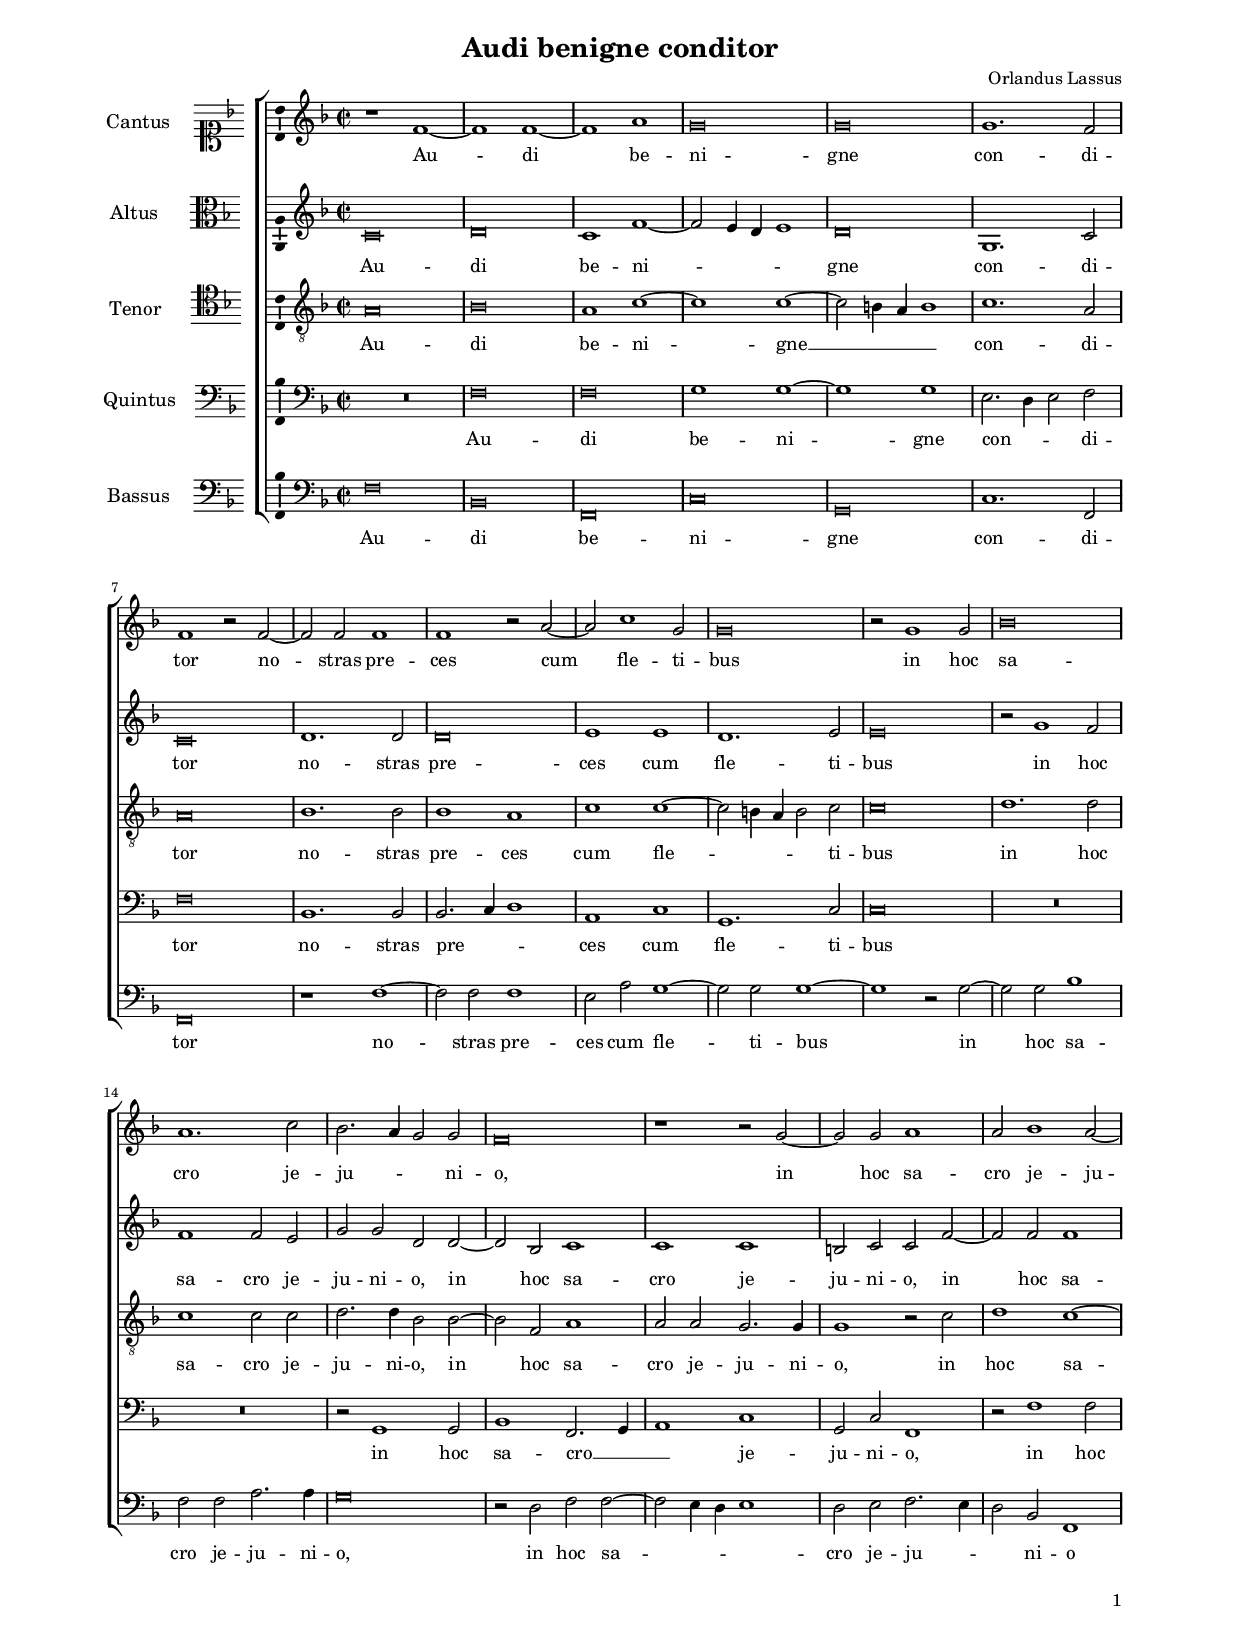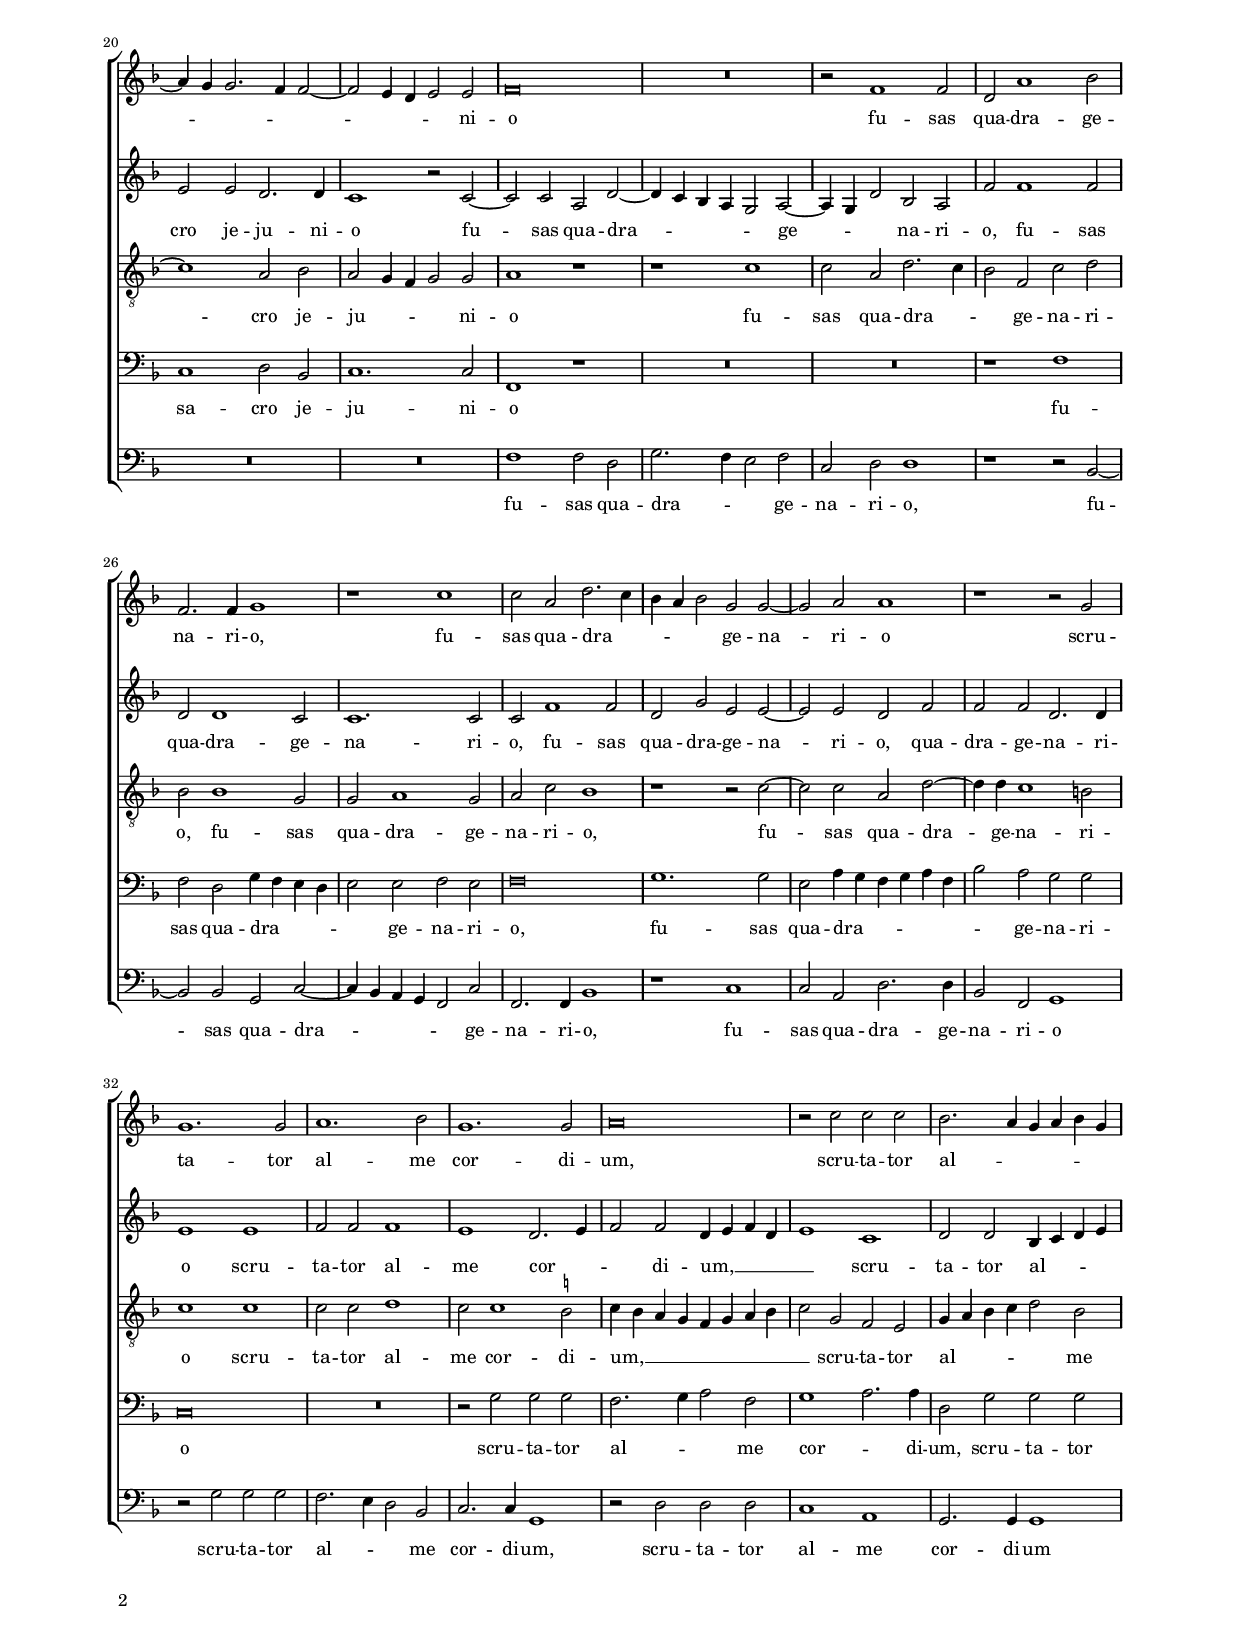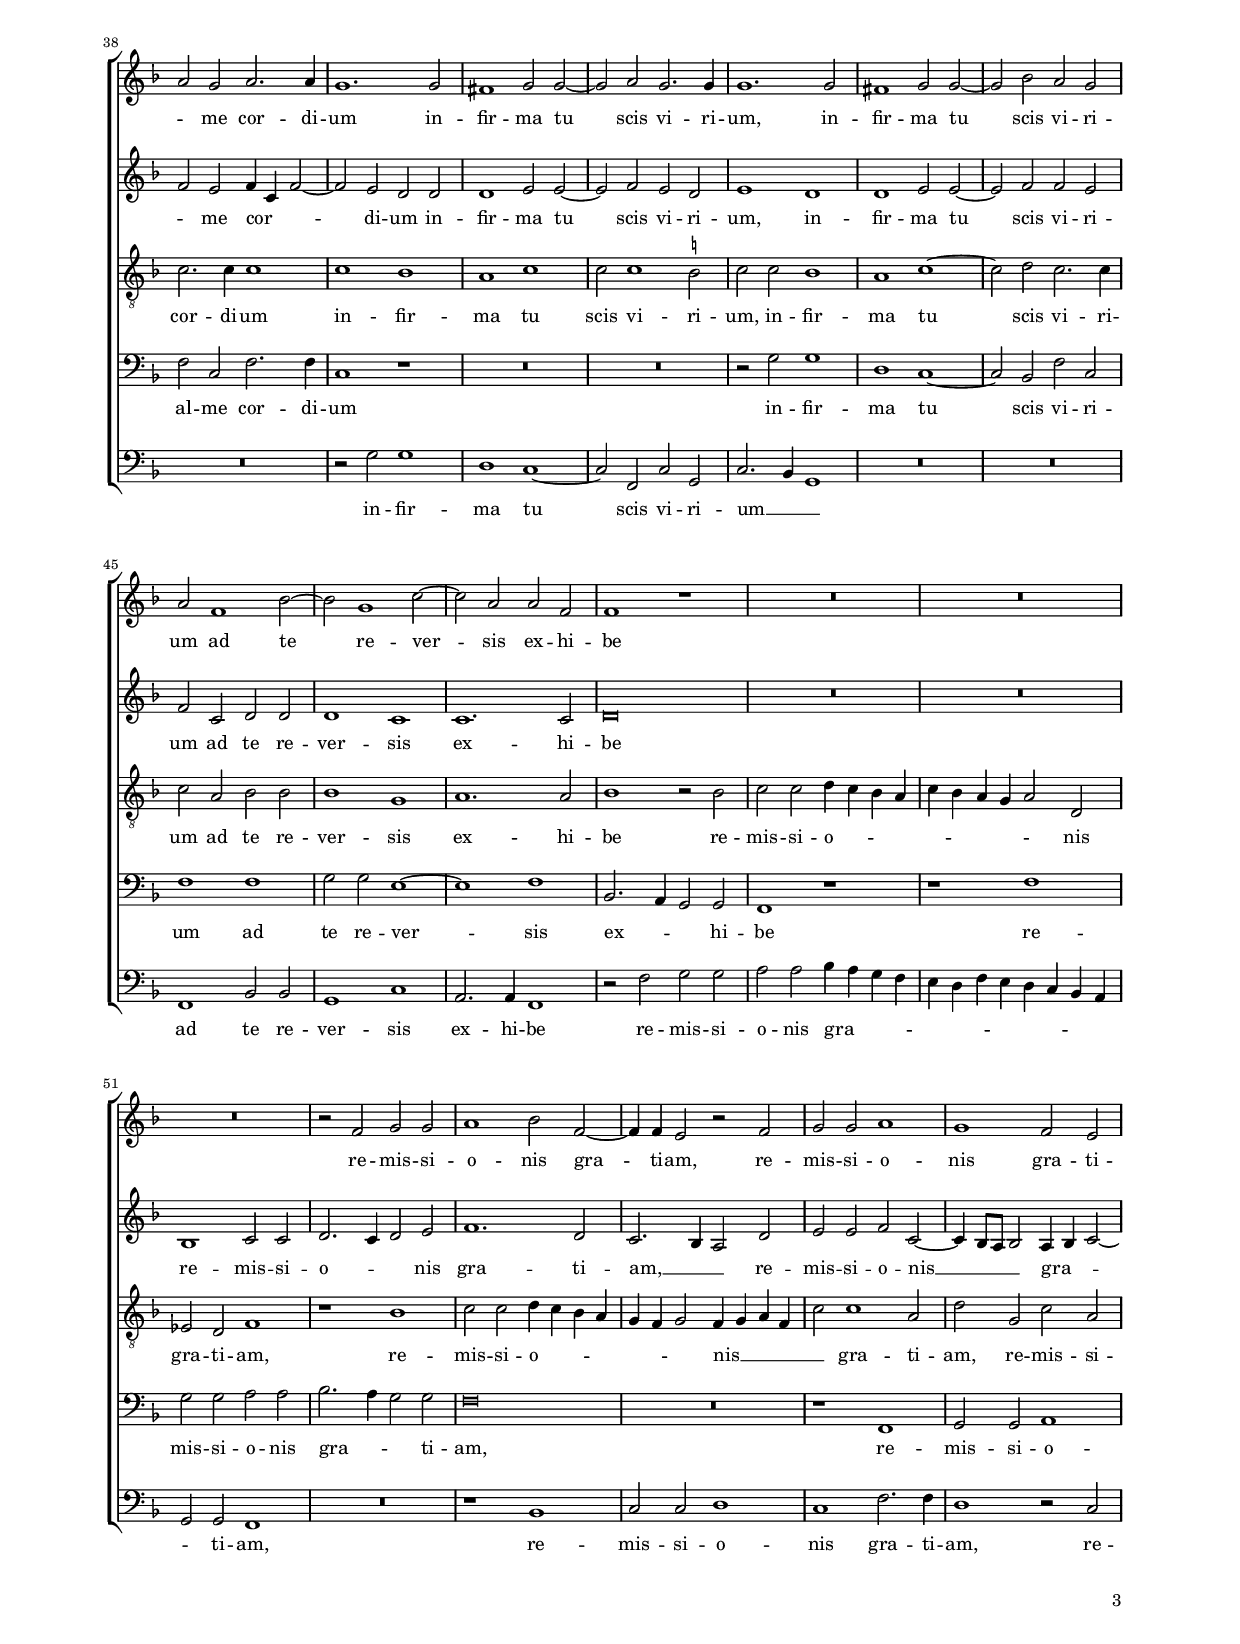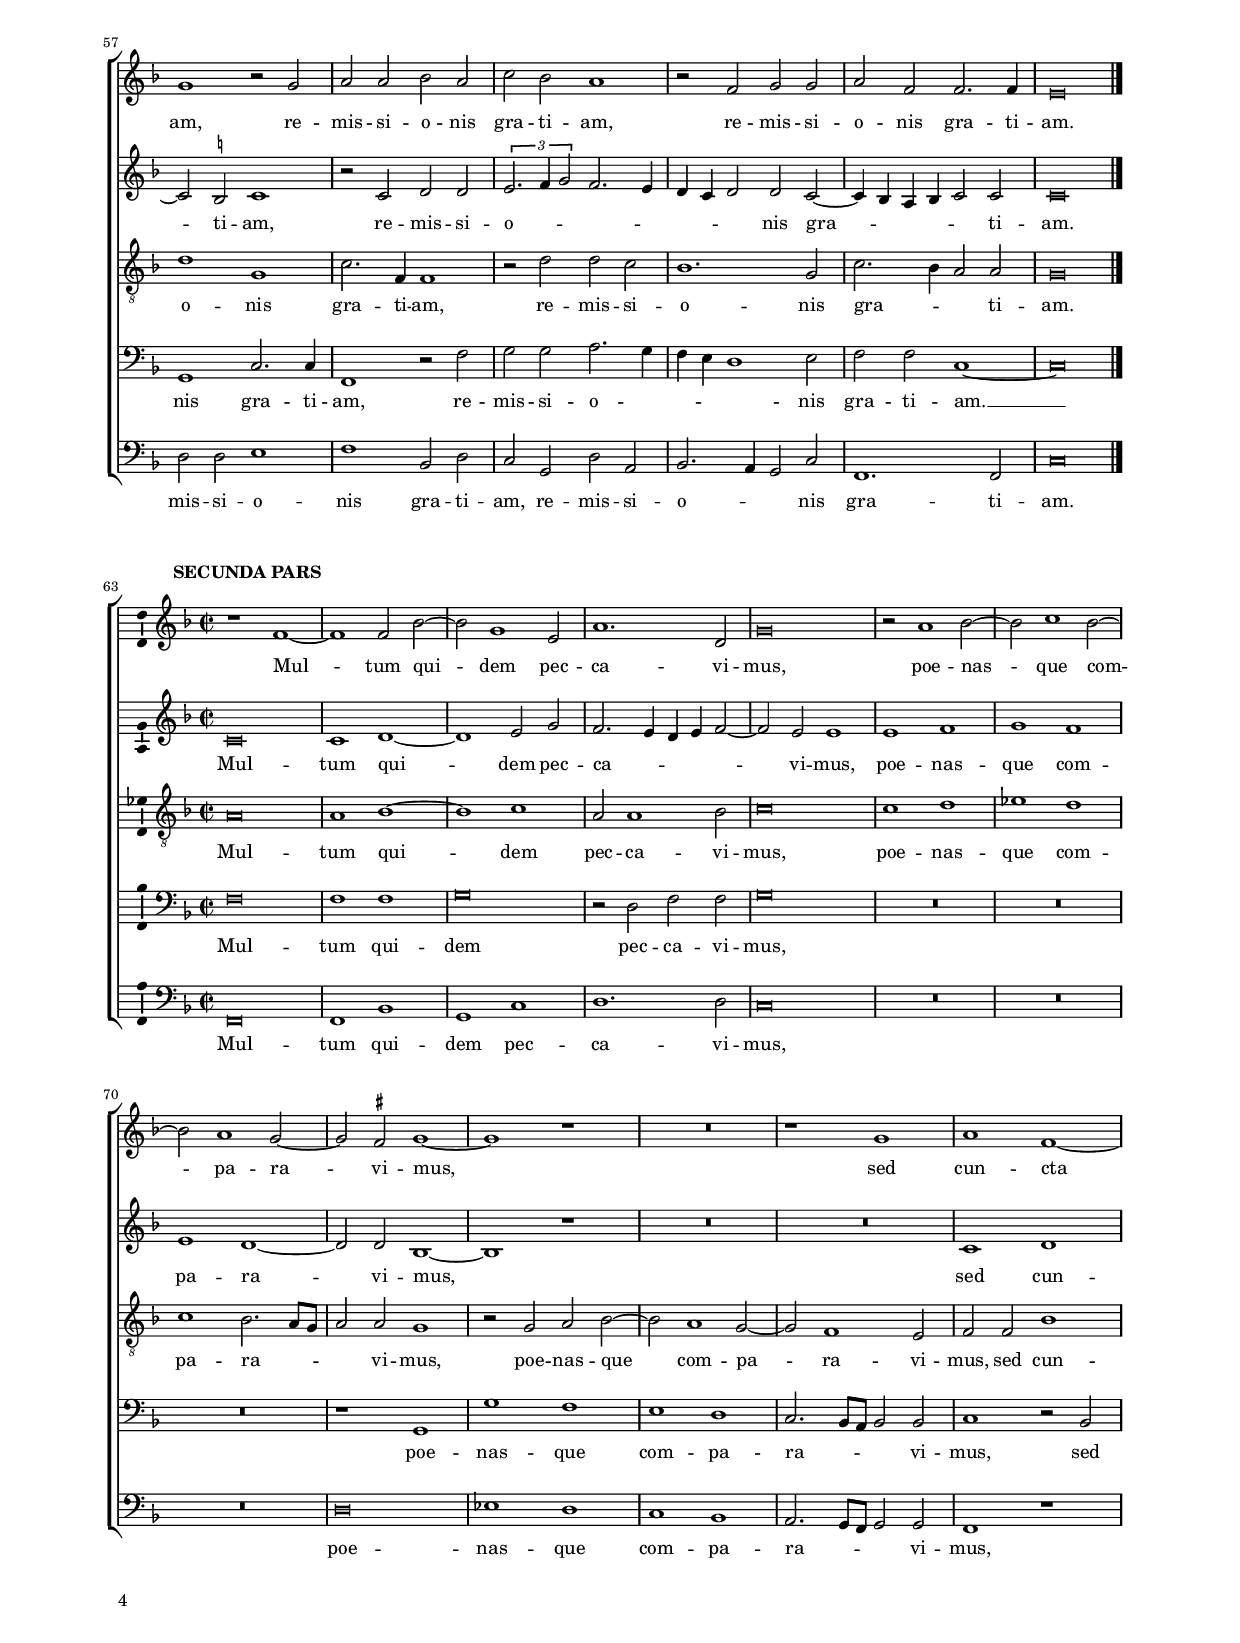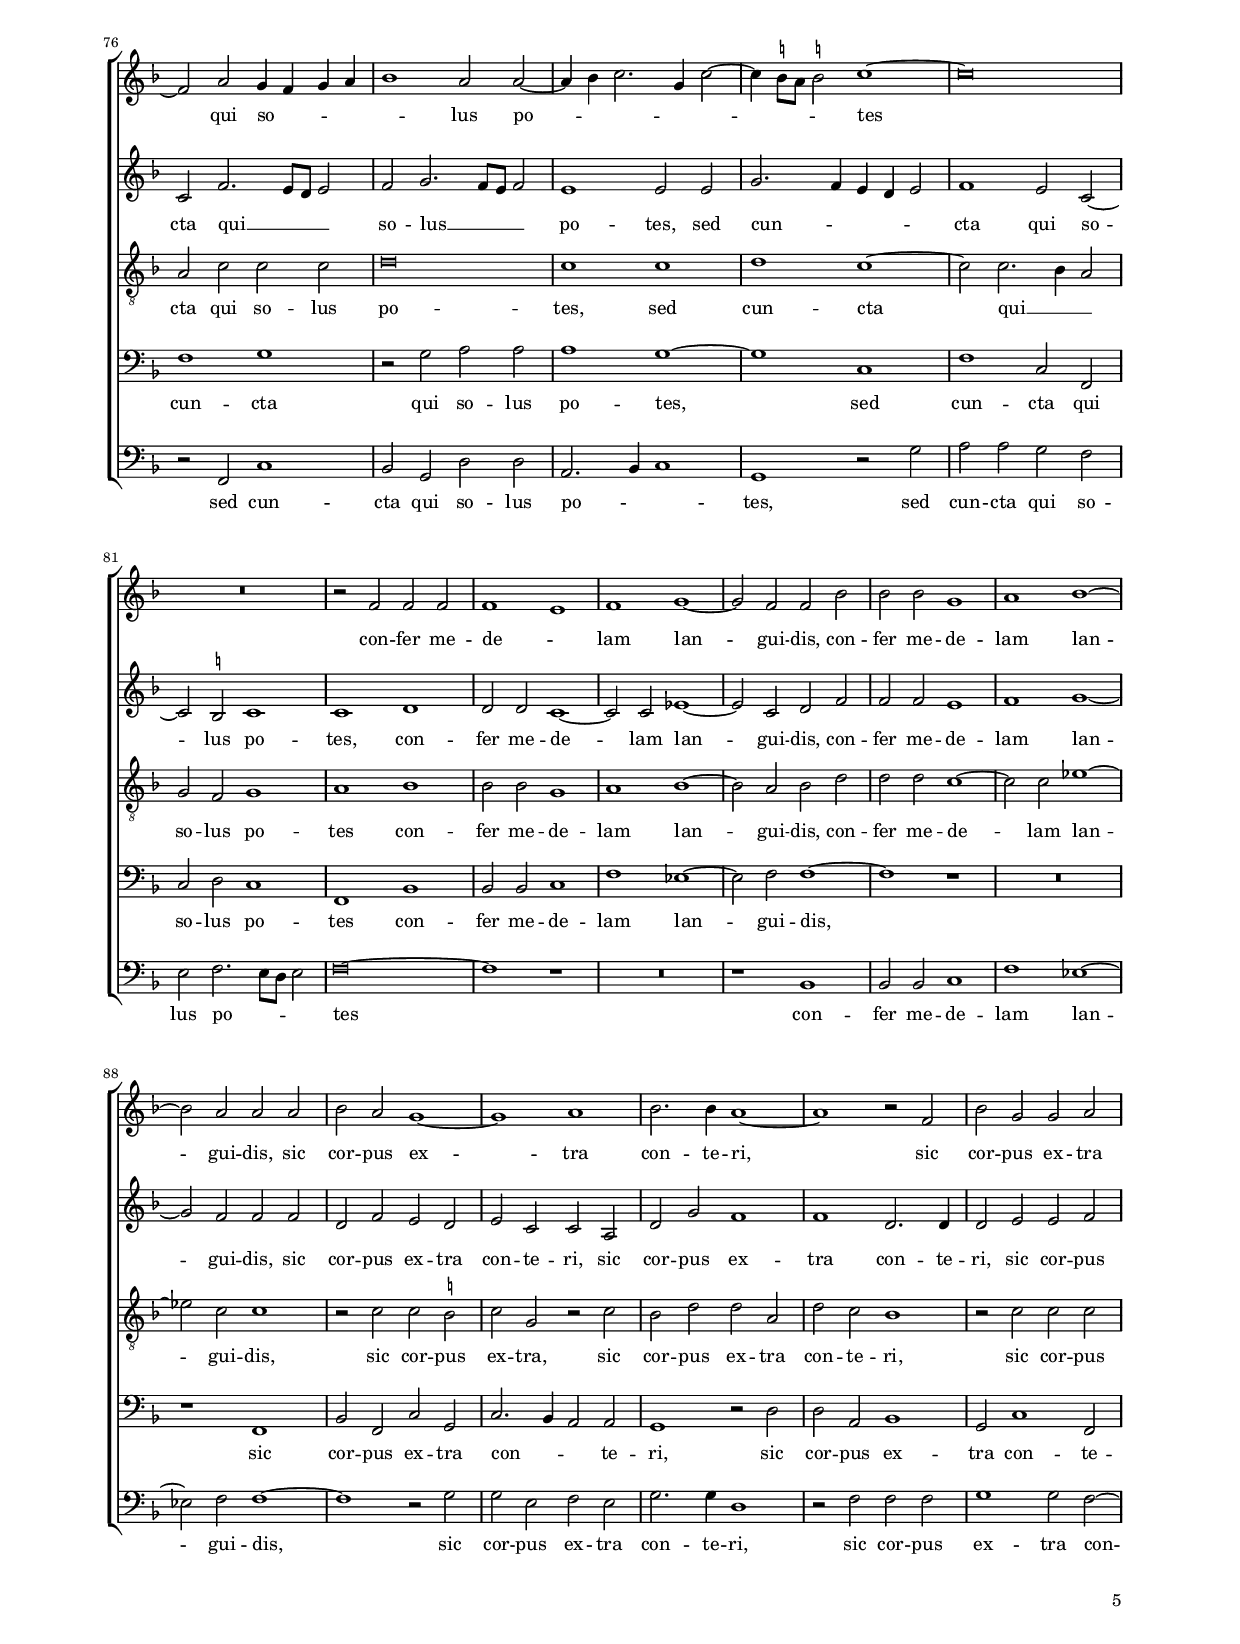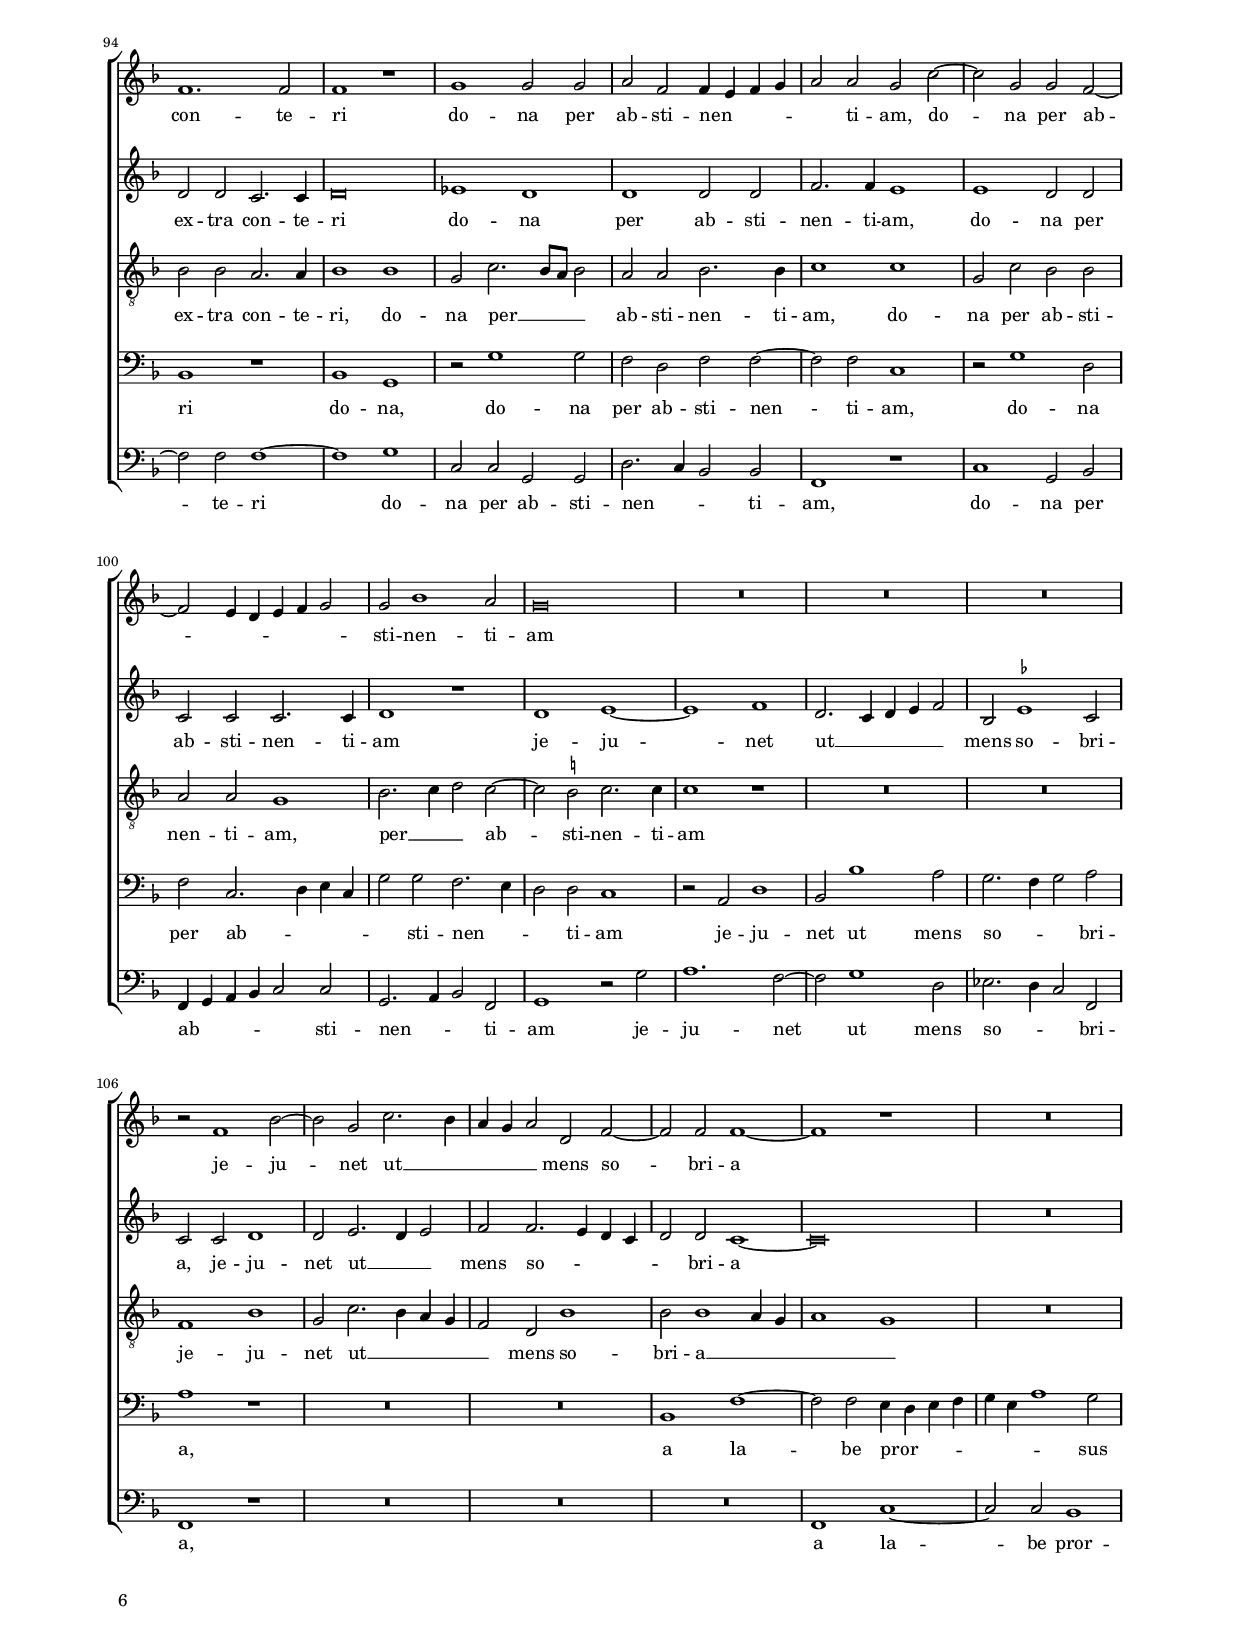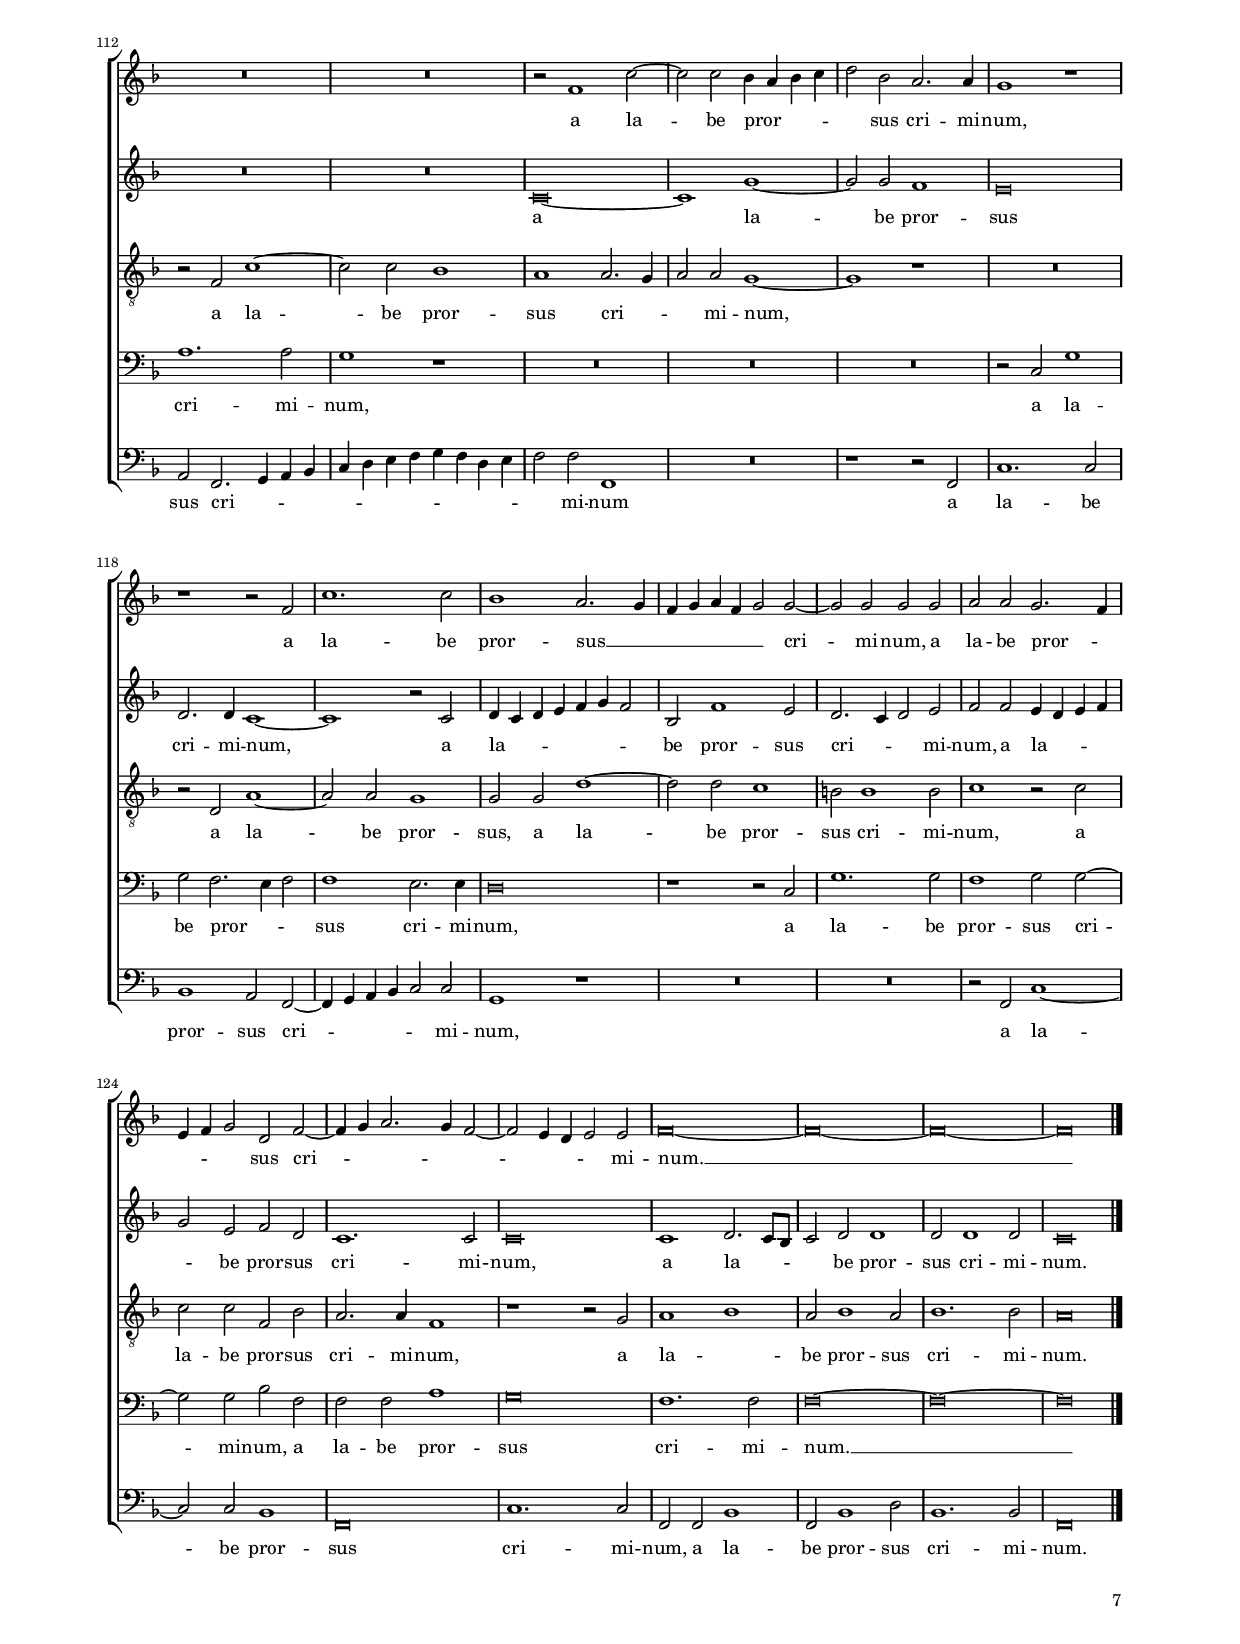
\header
{
  title="Audi benigne conditor"
  composer="Orlandus Lassus"
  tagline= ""
}

\version "2.24.3"
\include "deutsch.ly"
#(set-global-staff-size 15)
% #(set-default-paper-size "letter")
#(ly:set-option 'point-and-click #f)

	
	ficta = { \once \set suggestAccidentals = ##t }
	
	forget = #(define-music-function (music) (ly:music?) #{
		\accidentalStyle forget
		$music
		\accidentalStyle default
		#})
	

\paper
	{
	top-margin = 1.8 \cm
	bottom-margin = 1.2 \cm
	left-margin = 2 \cm
	right-margin = 2 \cm
	ragged-bottom = ##f
	ragged-last-bottom = ##f
	print-page-number = ##f
	score-system-spacing = #'((basic-distance . 16) (minimum-distance . 14) (padding . 5) (strechability . 150))
	system-system-spacing = #'((basic-distance . 16) (minimum-distance . 14) (padding . 5) (strechability . 150))
	oddFooterMarkup=\markup   \fill-line { "" \fromproperty #'page:page-number-string }
	evenFooterMarkup=\markup  \fill-line { \fromproperty #'page:page-number-string "" }
	last-bottom-spacing = #'((basic-distance . 12) (minimum-distance . 7) (padding . 4))
%	systems-per-page = 3
%	min-systems-per-page = 3
	}

global = {
	\key f \major
	\time 2/2 \set Score.measureLength = #(ly:make-moment 2/1)
	\skip 1*2*62 \bar "|."
	}
	

incipitcantus = \markup { \score {
	{
	\set Staff.instrumentName = \markup { \fontsize #1 "Cantus" }
	\key f \major
	\clef soprano
	s4 \bar ""
	}
	\layout  {
	raggedright = ##t
	indent = 1.8 \cm
	line-width = 2.5 \cm
	\context { \Staff \remove Time_signature_engraver }
	\override Staff.Clef.Y-extent = #'(0 . 0)
	}} \hspace #1 }
	  
	  
incipitaltus = \markup { \score {
	{
	\set Staff.instrumentName = \markup { \fontsize #1 "Altus" }
	\key f \major
	\clef alto
	s4 \bar ""
	}
	\layout  {
	raggedright = ##t
	indent = 1.8 \cm
	line-width = 2.5 \cm
	\context { \Staff \remove Time_signature_engraver }
	\override Staff.Clef.Y-extent = #'(0 . 0)
	}} \hspace #1 }


incipittenor = \markup { \score {
	{
	\set Staff.instrumentName = \markup { \fontsize #1 "Tenor" }
	\key f \major
	\clef tenor
	s4 \bar ""
	}
	\layout  {
	raggedright = ##t
	indent = 1.8 \cm
	line-width = 2.5 \cm
	\context { \Staff \remove Time_signature_engraver }
	\override Staff.Clef.Y-extent = #'(0 . 0)
	}} \hspace #1 }
	  
	  
incipitquintus = \markup { \score {
	{
	\set Staff.instrumentName = \markup { \fontsize #1 "Quintus" }
	\key f \major
	\clef bass
	s4 \bar ""
	}
	\layout  {
	raggedright = ##t
	indent = 1.8 \cm
	line-width = 2.5 \cm
	\context { \Staff \remove Time_signature_engraver }
	\override Staff.Clef.Y-extent = #'(0 . 0)
	}} \hspace #1 }
	  
	  
incipitbassus = \markup { \score {
	{
	\set Staff.instrumentName = \markup { \fontsize #1 "Bassus" }
	\key f \major
	\clef bass
	s4 \bar ""
	}
	\layout  {
	raggedright = ##t
	indent = 1.8 \cm
	line-width = 2.5 \cm
	\context { \Staff \remove Time_signature_engraver }
	\override Staff.Clef.Y-extent = #'(0 . 0)
	}} \hspace #1 }


cantus =  \relative c''
	{
	r1 f,~
	f1 f~
	f1 a
	g\breve
%5
	g\breve |
	g1. f2
	f1 r2 f~
	f2 f f1
	f1 r2 a~
%10
	a2 c1 g2 |
	g\breve
	r2 g1 g2
	b\breve
	a1. c2
%15
	b2. a4 g2 g |
	f\breve
	r1 r2 g~
	g2 g a1
	a2 b1 a2~
%20
	a4 g g2. f4 f2~ |
	f2 e4 d e2 e
	f\breve
	R\breve
	r2 f1 f2
%25
	d2 a'1 b2 |
	f2. f4 g1
	r1 c
	c2 a d2. c4
	b4 a b2 g g~
%30
	g2 a a1 |
	r1 r2 g
	g1. g2
	a1. b2
	g1. g2
%35
	a\breve |
	r2 c c c
	b2. a4 g a b g
	a2 g a2. a4
	g1. g2
%40
	fis1 g2 g~ |
	g2 a g2. g4
	g1. g2
	fis1 g2 g~
	g2 b a g
%45
	a2 f1 b2~ |
	b2 g1 c2~
	c2 a a f
	f1 r
	R\breve
%50
	R\breve |
	R\breve
	r2 f g g
	a1 b2 f~
	f4 f e2 r f
%55
	g2 g a1 |
	g1 f2 e
	g1 r2 g
	a2 a b a
	c2 b a1
%60
	r2 f g g |
	a2 f f2. f4
	e\breve |
	}


altus =  \relative c'
	{
	c\breve
	d\breve
	c1 f~
	f2 e4 d e1
%5
	d\breve |
	g,1. c2
	c\breve
	d1. d2
	d\breve
%10
	e1 e |
	d1. e2
	e\breve
	r2 g1 f2
	f1 f2 e
%15
	g2 g d d~ |
	d2 b c1
	c1 c
	h2 c c f~
	f2 f f1
%20
	e2 e d2. d4 |
	c1 r2 c~
	c2 c a d~
	d4 c b a g2 a~
	a4 g d'2 b a
%25
	f'2 f1 f2 |
	d2 d1 c2
	c1. c2
	c2 f1 f2
	d2 g e e~
%30
	e2 e d f |
	f2 f d2. d4
	e1 e
	f2 f f1
	e1 d2. e4
%35
	f2 f d4 e f d |
	e1 c
	d2 d b4 c d e
	f2 e f4 c f2~
	f2 e d d
%40
	d1 e2 e~ |
	e2 f e d
	e1 d
	d1 e2 e~
	e2 f f e
%45
	f2 c d d |
	d1 c
	c1. c2
	d\breve
	R\breve
%50
	R\breve |
	b1 c2 c
	d2. c4 d2 e
	f1. d2
	c2. b4 a2 d
%55
	e2 e f c~ |
	c4 b8 a b2 a4 b c2~
	c2 \ficta h c1
	r2 c d d
	\tuplet 3/2 { e2. f4 g2 } f2. e4
%60
	d4 c d2 d c~ |
	c4 b a b c2 c
	c\breve |
	}


tenor =  \relative c'
	{
	a\breve
	b\breve
	a1 c~
	c1 c~
%5
	c2 h4 a h1 |
	c1. a2
	a\breve
	b1. b2
	b1 a
%10
	c1 c~ |
	c2 h4 a h2 c
	c\breve
	d1. d2
	c1 c2 c
%15
	d2. d4 b2 b~ |
	b2 f a1
	a2 a g2. g4
	g1 r2 c
	d1 c~
%20
	c1 a2 b |
	a2 g4 f g2 g
	a1 r
	r1 c
	c2 a d2. c4
%25
	b2 f c' d |
	b2 b1 g2
	g2 a1 g2
	a2 c b1
	r1 r2 c~
%30
	c2 c a d~ |
	d4 d c1 h2
	c1 c
	c2 c d1
	c2 c1 \ficta h2
%35
	c4 b a g f g a b |
	c2 g f e
	g4 a b c d2 b
	c2. c4 c1
	c1 b
%40
	a1 c |
	c2 c1 \ficta h2
	c2 c b1
	a1 c~
	c2 d c2. c4
%45
	c2 a b b |
	b1 g
	a1. a2
	b1 r2 b
	c2 c d4 c b a
%50
	c4 b a g a2 d, |
	es2 d f1
	r1 b
	c2 c d4 c b a
	g4 f g2 f4 g a f
%55
	c'2 c1 a2 |
	d2 g, c a
	d1 g,
	c2. f,4 f1
	r2 d' d c
%60
	b1. g2 |
	c2. b4 a2 a
	g\breve |
	}


quintus  =  \relative c
	{
	R\breve
	f\breve
	f\breve
	g1 g~
%5
	g1 g |
	e2. d4 e2 f
	f\breve
	b,1. b2
	b2. c4 d1
%10
	a1 c |
	g1. c2
	c\breve
	R\breve
	R\breve
%15
	r2 g1 g2 |
	b1 f2. g4
	a1 c
	g2 c f,1
	r2 f'1 f2
%20
	c1 d2 b |
	c1. c2
	f,1 r
	R\breve
	R\breve
%25
	r1 f' |
	f2 d g4 f e d
	e2 e f e
	f\breve
	g1. g2
%30
	e2 a4 g f g a f |
	b2 a g g
	c,\breve
	R\breve
	r2 g' g g
%35
	f2. g4 a2 f |
	g1 a2. a4
	d,2 g g g
	f2 c f2. f4
	c1 r
%40
	R\breve |
	R\breve
	r2 g' g1
	d1 c~
	c2 b f' c
%45
	f1 f |
	g2 g e1~
	e1 f
	b,2. a4 g2 g
	f1 r
%50
	r1 f' |
	g2 g a a
	b2. a4 g2 g
	f\breve
	R\breve
%55
	r1 f, |
	g2 g a1
	g1 c2. c4
	f,1 r2 f'
	g2 g a2. g4
%60
	f4 e d1 e2 |
	f2 f c1~
	c\breve |
	}


bassus  =  \relative c
	{
	f\breve
	b,\breve
	f\breve
	c'\breve
%5
	g\breve |
	c1. f,2
	f\breve
	r1 f'~
	f2 f f1
%10
	e2 a g1~ |
	g2 g g1~
	g1 r2 g~
	g2 g b1
	f2 f a2. a4
%15
	g\breve |
	r2 d f f~
	f2 e4 d e1
	d2 e f2. e4
	d2 b f1
%20
	R\breve |
	R\breve
	f'1 f2 d
	g2. f4 e2 f
	c2 d d1
%25
	r1 r2 b~ |
	b2 b g c~
	c4 b a g f2 c'
	f,2. f4 b1
	r1 c
%30
	c2 a d2. d4 |
	b2 f g1
	r2 g' g g
	f2. e4 d2 b
	c2. c4 g1
%35
	r2 d' d d |
	c1 a
	g2. g4 g1
	R\breve
	r2 g' g1
%40
	d1 c~ |
	c2 f, c' g
	c2. b4 g1
	R\breve
	R\breve
%45
	f1 b2 b |
	g1 c
	a2. a4 f1
	r2 f' g g
	a2 a b4 a g f
%50
	e4 d f e d c b a |
	g2 g f1
	R\breve
	r1 b
	c2 c d1
%55
	c1 f2. f4 |
	d1 r2 c
	d2 d e1
	f1 b,2 d
	c2 g d' a
%60
	b2. a4 g2 c |
	f,1. f2
	c'\breve |
	}


lyricscantus = \lyricmode {
	Au -- di be -- ni -- gne con -- di -- tor
	no -- stras pre -- ces cum fle -- ti -- bus
	in hoc sa -- cro je -- ju -- _ _ ni -- o,
	in hoc sa -- cro je -- ju -- _ _ _ _ _ _ _ ni -- o
	fu -- sas qua -- dra -- ge -- na -- ri -- o,
	fu -- sas qua -- dra -- _ _ _ _ ge -- na -- ri -- o
	scru -- ta -- tor al -- me cor -- di -- um,
	scru -- ta -- tor al -- _ _ _ _ _ _ me cor -- di -- um
	in -- fir -- ma tu scis vi -- ri -- um,
	in -- fir -- ma tu scis vi -- ri -- um
	ad te re -- ver -- sis ex -- hi -- be
	re -- mis -- si -- o -- nis gra -- ti -- am,
	re -- mis -- si -- o -- nis gra -- ti -- am,
	re -- mis -- si -- o -- nis gra -- ti -- am,
	re -- mis -- si -- o -- nis gra -- ti -- am.
	}


lyricsaltus = \lyricmode {
	Au -- di be -- ni -- _ _ _ gne con -- di -- tor
	no -- stras pre -- ces cum fle -- ti -- bus
	in hoc sa -- cro je -- ju -- ni -- o,
	in hoc sa -- cro je -- ju -- ni -- o,
	in hoc sa -- cro je -- ju -- ni -- o
	fu -- sas qua -- dra -- _ _ _ _ ge -- _ _ na -- ri -- o,
	fu -- sas qua -- dra -- ge -- na -- ri -- o,
	fu -- sas qua -- dra -- ge -- na -- ri -- o,
	qua -- dra -- ge -- na -- ri -- o
	scru -- ta -- tor al -- me cor -- _ _ di -- um, __ _ _ _ _
	scru -- ta -- tor al -- _ _ _ _ me cor -- _ _ di -- um
	in -- fir -- ma tu scis vi -- ri -- um,
	in -- fir -- ma tu scis vi -- ri -- um
	ad te re -- ver -- sis ex -- hi -- be
	re -- mis -- si -- o -- _ _ nis gra -- ti -- am, __ _ _
	re -- mis -- si -- o -- nis __ _ _ _ gra -- _ _ ti -- am,
	re -- mis -- si -- o -- _ _ _ _ _ _ _ nis gra -- _ _ _ _ ti -- am.
	}


lyricstenor = \lyricmode {
	Au -- di be -- ni -- gne __ _ _ _ con -- di -- tor
	no -- stras pre -- ces cum fle -- _ _ _ ti -- bus
	in hoc sa -- cro je -- ju -- ni -- o,
	in hoc sa -- cro je -- ju -- ni -- o,
	in hoc sa -- cro je -- ju -- _ _ _ ni -- o
	fu -- sas qua -- dra -- _ _ ge -- na -- ri -- o,
	fu -- sas qua -- dra -- ge -- na -- ri -- o,
	fu -- sas qua -- dra -- ge -- na -- ri -- o
	scru -- ta -- tor al -- me cor -- di -- um, __ _ _ _ _ _ _ _ _
	scru -- ta -- tor al -- _ _ _ _ me cor -- di -- um
	in -- fir -- ma tu scis vi -- ri -- um,
	in -- fir -- ma tu scis vi -- ri -- um
	ad te re -- ver -- sis ex -- hi -- be
	re -- mis -- si -- o -- _ _ _ _ _ _ _ _ nis gra -- ti -- am,
	re -- mis -- si -- o -- _ _ _ _ _ _ nis __ _ _ _ _ gra -- ti -- am,
	re -- mis -- si -- o -- nis gra -- ti -- am,
	re -- mis -- si -- o -- nis gra -- _ _ ti -- am.
	}


lyricsquintus = \lyricmode {
	Au -- di be -- ni -- gne con -- _ _ di -- tor
	no -- stras pre -- _ _ ces cum fle -- ti -- bus
	in hoc sa -- cro __ _ _ je -- ju -- ni -- o,
	in hoc sa -- cro je -- ju -- ni -- o
	fu -- sas qua -- dra -- _ _ _ _ ge -- na -- ri -- o,
	fu -- sas qua -- dra -- _ _ _ _ _ _ ge -- na -- ri -- o
	scru -- ta -- tor al -- _ _ me cor -- _ di -- um,
	scru -- ta -- tor al -- me cor -- di -- um
	in -- fir -- ma tu scis vi -- ri -- um
	ad te re -- ver -- sis ex -- _ _ hi -- be
	re -- mis -- si -- o -- nis gra -- _ _ ti -- am,
	re -- mis -- si -- o -- nis gra -- ti -- am,
	re -- mis -- si -- o -- _ _ _ _ nis gra -- ti -- am. __
	}


lyricsbassus = \lyricmode {
	Au -- di be -- ni -- gne con -- di -- tor
	no -- stras pre -- ces cum fle -- ti -- bus
	in hoc sa -- cro je -- ju -- ni -- o,
	in hoc sa -- _ _ _ cro je -- ju -- _ _ ni -- o
	fu -- sas qua -- dra -- _ _ ge -- na -- ri -- o,
	fu -- sas qua -- dra -- _ _ _ _ ge -- na -- ri -- o,
	fu -- sas qua -- dra -- ge -- na -- ri -- o
	scru -- ta -- tor al -- _ _ me cor -- di -- um,
	scru -- ta -- tor al -- me cor -- di -- um
	in -- fir -- ma tu scis vi -- ri -- um __ _ _
	ad te re -- ver -- sis ex -- hi -- be
	re -- mis -- si -- o -- nis gra -- _ _ _ _ _ _ _ _ _ _ _ _ ti -- am,
	re -- mis -- si -- o -- nis gra -- ti -- am,
	re -- mis -- si -- o -- nis gra -- ti -- am,
	re -- mis -- si -- o -- _ _ nis gra -- ti -- am.
	}


\score
{  
	\transpose c c {
	\new ChoirStaff \with { \override StaffGrouper.staff-staff-spacing.basic-distance = #12 }
	<<

	\new Staff << \global
	\new Voice="v1" {
		\set Staff.instrumentName=\incipitcantus
		\set Staff.midiInstrument = "reed organ"
		\clef violin
		\cantus }
	\new Lyrics \lyricsto "v1" {\lyricscantus }
	>>


	\new Staff << \global
	\new Voice="v2" {
		\set Staff.instrumentName=\incipitaltus
		\set Staff.midiInstrument = "reed organ"
		\clef violin 
		\altus}
	\new Lyrics \lyricsto "v2" {\lyricsaltus }
	>>


	\new Staff << \global
	\new Voice="v3" {
		\set Staff.instrumentName=\incipittenor
		\set Staff.midiInstrument = "reed organ"
		\clef "G_8"
		\tenor }
	\new Lyrics \lyricsto "v3" {\lyricstenor }
	>>


	\new Staff << \global
	\new Voice="v5" {
		\set Staff.instrumentName=\incipitquintus
		\set Staff.midiInstrument = "reed organ"
		\clef bass
		\quintus}
	\new Lyrics \lyricsto "v5" {\lyricsquintus }
	>>


	\new Staff << \global
	\new Voice="v4" {
		\set Staff.instrumentName=\incipitbassus
		\set Staff.midiInstrument = "reed organ"
		\clef bass
		\bassus }
	\new Lyrics \lyricsto "v4" {\lyricsbassus}
	>>

	>>
	} % transpose

	\layout
	{
	indent = 2.5 \cm
	\context { \Staff \override TimeSignature.break-visibility = #end-of-line-invisible }
	\context { \Lyrics \override VerticalAxisGroup.nonstaff-relatedstaff-spacing.padding = #1.4 }
%	\context { \Lyrics \override LyricText.font-size = #1 }
	\context { \Staff \consists Ambitus_engraver }
	\context { \Score \override BarNumber.padding = #2 }
	\context { \Voice \override NoteHead.style = #'baroque }
	}


\midi
	{
	\tempo 2 = 95
	}

}

%%%%%%%%%%%%%%%%%%%%  SECUNDA PARS %%%%%%%%%%%%%%%%%%%%


global = {
	\key f \major
	\time 2/2 \set Score.measureLength = #(ly:make-moment 2/1)
	\set Score.currentBarNumber = #63
	\skip 1*2*68 \bar "|."
	}


cantus =  \relative c''
	{
	r1 f,~
	f1 f2 b~
	b2 g1 e2
	a1. d,2
%5
	g\breve |
	r2 a1 b2~
	b2 c1 b2~
	b2 a1 g2~
	g2 \ficta fis g1~
%10
	g1 r |
	R\breve
	r1 g
	a1 f~
	f2 a g4 f g a
%15
	b1 a2 a~ |
	a4 b c2. g4 c2~
	c4 \stemDown \ficta h8 a \stemNeutral \ficta h!2 c1~
	c\breve
	R\breve
%20
	r2 f, f f |
	f1 e
	f1 g~
	g2 f f b
	b2 b g1
%25
	a1 b~ |
	b2 a a a
	b2 a g1~
	g1 a
	b2. b4 a1~
%30
	a1 r2 f |
	b2 g g a
	f1. f2
	f1 r
	g1 g2 g
%35
	a2 f f4 e f g |
	a2 a g c~
	c2 g g f~
	f2 e4 d e f g2
	g2 b1 a2
%40
	g\breve |
	R\breve
	R\breve
	R\breve
	r2 f1 b2~
%45
	b2 g c2. b4 |
	a4 g a2 d, f~
	f2 f f1~
	f1 r
	R\breve
%50
	R\breve |
	R\breve
	r2 f1 c'2~
	c2 c b4 a b c
	d2 b a2. a4
%55
	g1 r |
	r1 r2 f
	c'1. c2
	b1 a2. g4
	f4 g a f g2 g~
%60
	g2 g g g |
	a2 a g2. f4
	e4 f g2 d f~
	f4 g a2. g4 f2~
	f2 e4 d e2 e
%65
	f\breve~
	f\breve~
	f\breve~
	f\breve |
	}


altus =  \relative c'
	{
	c\breve
	c1 d~
	d1 e2 g
	f2. e4 d e f2~
%5
	f2 e e1 |
	e1 f
	g1 f
	e1 d~
	d2 d b1~
%10
	b1 r |
	R\breve
	R\breve
	c1 d
	c2 f2. e8 d e2
%15
	f2 g2. f8 e f2 |
	e1 e2 e
	g2. f4 e d e2
	f1 e2 c~
	c2 \ficta h c1
%20
	c1 d |
	d2 d c1~
	c2 c es1~
	es2 c d f
	f2 f e1
%25
	f1 g~ |
	g2 f f f
	d2 f e d
	e2 c c a
	d2 g f1
%30
	f1 d2. d4 |
	d2 e e f
	d2 d c2. c4
	d\breve
	es1 d
%35
	d1 d2 d |
	f2. f4 e1
	e1 d2 d
	c2 c c2. c4
	d1 r
%40
	d1 e~ |
	e1 f
	d2. c4 d e f2
	b,2 \ficta es1 c2
	c2 c d1
%45
	d2 e2. d4 e2 |
	f2 f2. e4 d c
	d2 d c1~
	c\breve
	R\breve
%50
	R\breve |
	R\breve
	c\breve~
	c1 g'~
	g2 g f1
%55
	e\breve |
	d2. d4 c1~
	c1 r2 c
	d4 c d e f g f2
	b,2 f'1 e2
%60
	d2. c4 d2 e |
	f2 f e4 d e f
	g2 e f d
	c1. c2
	c\breve
%65
	c1 d2. c8 b |
	c2 d d1
	d2 d1 d2
	c\breve |
	}


tenor =  \relative c'
	{
	a\breve
	a1 b~
	b1 c
	a2 a1 b2
%5
	c\breve |
	c1 d
	es1 d
	c1 b2. a8 g
	a2 a g1
%10
	r2 g a b~ |
	b2 a1 g2~
	g2 f1 e2
	f2 f b1
	a2 c c c
%15
	d\breve |
	c1 c
	d1 c~
	c2 c2. b4 a2
	g2 f g1
%20
	a1 b |
	b2 b g1
	a1 b~
	b2 a b d
	d2 d c1~
%25
	c2 c es1~ |
	es2 c c1
	r2 c c \ficta h
	c2 g r c
	b2 d d a
%30
	d2 c b1 |
	r2 c c c
	b2 b a2. a4
	b1 b
	g2 c2. b8 a b2
%35
	a2 a b2. b4 |
	c1 c
	g2 c b b
	a2 a g1
	b2. c4 d2 c~
%40
	c2 \ficta h c2. c4 |
	c1 r
	R\breve
	R\breve
	f,1 b
%45
	g2 c2. b4 a g |
	f2 d b'1
	b2 b1 a4 g
	a1 g
	R\breve
%50
	r2 f c'1~ |
	c2 c b1
	a1 a2. g4
	a2 a g1~
	g1 r
%55
	R\breve |
	r2 d a'1~
	a2 a g1
	g2 g d'1~
	d2 d c1
%60
	h2 h1 h2 |
	c1 r2 c
	c2 c f, b
	a2. a4 f1
	r1 r2 g
%65
	a1 b |
	a2 b1 a2
	b1. b2
	a\breve |
	}


quintus  =  \relative c
	{
	f\breve
	f1 f
	g\breve
	r2 d f f
%5
	g\breve |
	R\breve
	R\breve
	R\breve
	r1 g,
%10
	g'1 f |
	e1 d
	c2. b8 a b2 b
	c1 r2 b
	f'1 g
%15
	r2 g a a |
	a1 g~
	g1 c,
	f1 c2 f,
	c'2 d c1
%20
	f,1 b |
	b2 b c1
	f1 es~
	es2 f f1~
	f1 r
%25
	R\breve |
	r1 f,
	b2 f c' g
	c2. b4 a2 a
	g1 r2 d'
%30
	d2 a b1 |
	g2 c1 f,2
	b1 r
	b1 g
	r2 g'1 g2
%35
	f2 d f f~ |
	f2 f c1
	r2 g'1 d2
	f2 c2. d4 e c
	g'2 g f2. e4
%40
	d2 d c1 |
	r2 a d1
	b2 b'1 a2
	g2. f4 g2 a
	a1 r
%45
	R\breve |
	R\breve
	b,1 f'~
	f2 f e4 d e f
	g4 e a1 g2
%50
	a1. a2 |
	g1 r
	R\breve
	R\breve
	R\breve
%55
	r2 c, g'1 |
	g2 f2. e4 f2
	f1 e2. e4
	d\breve
	r1 r2 c
%60
	g'1. g2 |
	f1 g2 g~
	g2 g b f
	f2 f a1
	g\breve
%65
	f1. f2 |
	f\breve~
	f\breve~
	f\breve |
	}


bassus  =  \relative c
	{
	f,\breve
	f1 b
	g1 c
	d1. d2
%5
	c\breve |
	R\breve
	R\breve
	R\breve
	d\breve
%10
	es1 d |
	c1 b
	a2. g8 f g2 g
	f1 r
	r2 f c'1
%15
	b2 g d' d |
	a2. b4 c1
	g1 r2 g'
	a2 a g f
	e2 f2. e8 d e2
%20
	f\breve~ |
	f1 r
	R\breve
	r1 b,
	b2 b c1
%25
	f1 es~ |
	es2 f f1~
	f1 r2 g
	g2 e f e
	g2. g4 d1
%30
	r2 f f f |
	g1 g2 f~
	f2 f f1~
	f1 g
	c,2 c g g
%35
	d'2. c4 b2 b |
	f1 r
	c'1 g2 b
	f4 g a b c2 c
	g2. a4 b2 f
%40
	g1 r2 g' |
	a1. f2~
	f2 g1 d2
	es2. d4 c2 f,
	f1 r
%45
	R\breve |
	R\breve
	R\breve
	f1 c'~
	c2 c b1
%50
	a2 f2. g4 a b |
	c4 d e f g f d e
	f2 f f,1
	R\breve
	r1 r2 f
%55
	c'1. c2 |
	b1 a2 f~
	f4 g a b c2 c
	g1 r
	R\breve
%60
	R\breve |
	r2 f c'1~
	c2 c b1
	f\breve
	c'1. c2
%65
	f,2 f b1 |
	f2 b1 d2
	b1. b2
	f\breve |
	}


lyricscantus = \lyricmode {
	Mul -- tum qui -- dem pec -- ca -- vi -- mus,
	poe -- nas -- que com -- pa -- ra -- vi -- mus,
	sed cun -- cta qui so -- _ _ _ _ lus po -- _ _ _ _ _ _ _ tes
	con -- fer me -- de -- _ lam lan -- gui -- dis,
	con -- fer me -- de -- lam lan -- gui -- dis,
	sic cor -- pus ex -- tra con -- te -- ri,
	sic cor -- pus ex -- tra con -- te -- ri
	do -- na per ab -- sti -- nen -- _ _ _ _ ti -- am,
	do -- na per ab -- _ _ _ _ _ sti -- nen -- ti -- am
	je -- ju -- net ut __ _ _ _ _ mens so -- bri -- a
	a la -- be pror -- _ _ _ _ sus cri -- mi -- num,
	a la -- be pror -- sus __ _ _ _ _ _ _ cri -- mi -- num,
	a la -- be pror -- _ _ _ _ sus cri -- _ _ _ _ _ _ _ mi -- num. __
	}


lyricsaltus = \lyricmode {
	Mul -- tum qui -- dem pec -- ca -- _ _ _ _ vi -- mus,
	poe -- nas -- que com -- pa -- ra -- vi -- mus,
	sed cun -- cta qui __ _ _ _ so -- lus __ _ _ _ po -- tes,
	sed cun -- _ _ _ _ cta qui so -- lus po -- tes,
	con -- fer me -- de -- lam lan -- gui -- dis,
	con -- fer me -- de -- lam lan -- gui -- dis,
	sic cor -- pus ex -- tra con -- te -- ri,
	sic cor -- pus ex -- tra con -- te -- ri,
	sic cor -- pus ex -- tra con -- te -- ri
	do -- na per ab -- sti -- nen -- ti -- am,
	do -- na per ab -- sti -- nen -- ti -- am
	je -- ju -- net ut __ _ _ _ _ mens so -- bri -- a,
	je -- ju -- net ut __ _ _ mens so -- _ _ _ _ bri -- a
	a la -- be pror -- sus cri -- mi -- num,
	a la -- _ _ _ _ _ _ be pror -- sus cri -- _ _ mi -- num,
	a la -- _ _ _ _ be pror -- sus cri -- mi -- num,
	a la -- _ _ _ be pror -- sus cri -- mi -- num.
	}


lyricstenor = \lyricmode {
	Mul -- tum qui -- dem pec -- ca -- vi -- mus,
	poe -- nas -- que com -- pa -- ra -- _ _ _ vi -- mus,
	poe -- nas -- que com -- pa -- ra -- vi -- mus,
	sed cun -- cta qui so -- lus po -- tes,
	sed cun -- cta qui __ _ _ so -- lus po -- tes
	con -- fer me -- de -- lam lan -- gui -- dis,
	con -- fer me -- de -- lam lan -- gui -- dis,
	sic cor -- pus ex -- tra,
	sic cor -- pus ex -- tra con -- te -- ri,
	sic cor -- pus ex -- tra con -- te -- ri,
	do -- na per __ _ _ _ ab -- sti -- nen -- ti -- am,
	do -- na per ab -- sti -- nen -- ti -- am,
	per __ _ _ ab -- sti -- nen -- ti -- am
	je -- ju -- net ut __ _ _ _ _ mens so -- bri -- a __ _ _ _ _
	a la -- be pror -- sus cri -- _ _ mi -- num,
	a la -- be pror -- sus,
	a la -- be pror -- sus cri -- mi -- num,
	a la -- be pror -- sus cri -- mi -- num,
	a la -- _ be pror -- sus cri -- mi -- num.
	}


lyricsquintus = \lyricmode {
	Mul -- tum qui -- dem pec -- ca -- vi -- mus,
	poe -- nas -- que com -- pa -- ra -- _ _ _ vi -- mus,
	sed cun -- cta qui so -- lus po -- tes,
	sed cun -- cta qui so -- lus po -- tes
	con -- fer me -- de -- lam lan -- gui -- dis,
	sic cor -- pus ex -- tra con -- _ _ te -- ri,
	sic cor -- pus ex -- tra con -- te -- ri
	do -- na,
	do -- na per ab -- sti -- nen -- ti -- am,
	do -- na per ab -- _ _ _ _ sti -- nen -- _ _ ti -- am
	je -- ju -- net ut mens so -- _ _ bri -- a,
	a la -- be pror -- _ _ _ _ _ _ sus cri -- mi -- num,
	a la -- be pror -- _ _ sus cri -- mi -- num,
	a la -- be pror -- sus cri -- mi -- num,
	a la -- be pror -- sus cri -- mi -- num. __
	}


lyricsbassus = \lyricmode {
	Mul -- tum qui -- dem pec -- ca -- vi -- mus,
	poe -- nas -- que com -- pa -- ra -- _ _ _ vi -- mus,
	sed cun -- cta qui so -- lus po -- _ _ tes,
	sed cun -- cta qui so -- lus po -- _ _ _ tes
	con -- fer me -- de -- lam lan -- gui -- dis,
	sic cor -- pus ex -- tra con -- te -- ri,
	sic cor -- pus ex -- tra con -- te -- ri
	do -- na per ab -- sti -- nen -- _ _ ti -- am,
	do -- na per ab -- _ _ _ _ sti -- nen -- _ _ ti -- am
	je -- ju -- net ut mens so -- _ _ bri -- a,
	a la -- be pror -- sus cri -- _ _ _ _ _ _ _ _ _ _ _ _ mi -- num
	a la -- be pror -- sus cri -- _ _ _ _ mi -- num,
	a la -- be pror -- sus cri -- mi -- num,
	a la -- be pror -- sus cri -- mi -- num.
	}


\score
	{  
	\transpose c c {
	\new ChoirStaff \with { \override StaffGrouper.staff-staff-spacing.basic-distance = #12 }
	<<

	\new Staff <<\global
	\new Voice="v1" {
	  %\set Staff.instrumentName=Cantus
		\set Staff.midiInstrument = "reed organ"
		\clef violin
		\cantus }
	\new Lyrics \lyricsto "v1" {\lyricscantus }
	>>


	\new Staff << \global
	\new Voice="v2" {
	  %\set Staff.instrumentName=Altus
		\set Staff.midiInstrument = "reed organ"
		\clef violin 
		\altus}
	\new Lyrics \lyricsto "v2" {\lyricsaltus }
	>>


	\new Staff <<\global
	\new Voice="v3" {
	  %\set Staff.instrumentName=Tenor
		\set Staff.midiInstrument = "reed organ"
		\clef "G_8"
		\tenor }
	\new Lyrics \lyricsto "v3" {\lyricstenor }
	>>


	\new Staff << \global
	\new Voice="v5" {
	  %\set Staff.instrumentName=Quintus
		\set Staff.midiInstrument = "reed organ"
		\clef bass
		\quintus}
	\new Lyrics \lyricsto "v5" {\lyricsquintus }
	>>


	\new Staff <<\global
	\new Voice="v4" {
	  %\set Staff.instrumentName=Bassus
		\set Staff.midiInstrument = "reed organ"
		\clef bass
		\bassus }
	\new Lyrics \lyricsto "v4" {\lyricsbassus}
	>>
	
	>>
	} % transpose

	\layout
	{
	indent = 0 \cm
	\context { \Staff \override TimeSignature.break-visibility = #end-of-line-invisible }
	\context { \Lyrics \override VerticalAxisGroup.nonstaff-relatedstaff-spacing.padding = #1.4 }
%	\context { \Lyrics \override LyricText.font-size = #1 }
	\context { \Staff \consists Ambitus_engraver }
	\context { \Score \override BarNumber.padding = #2 }
	\context { \Voice \override NoteHead.style = #'baroque }
	}

	\header { piece = \markup { \raise #2 \hspace # 7 \bold "SECUNDA PARS"} }

\midi
	{
	\tempo 2 = 95
	}
	
	}

% EOF
